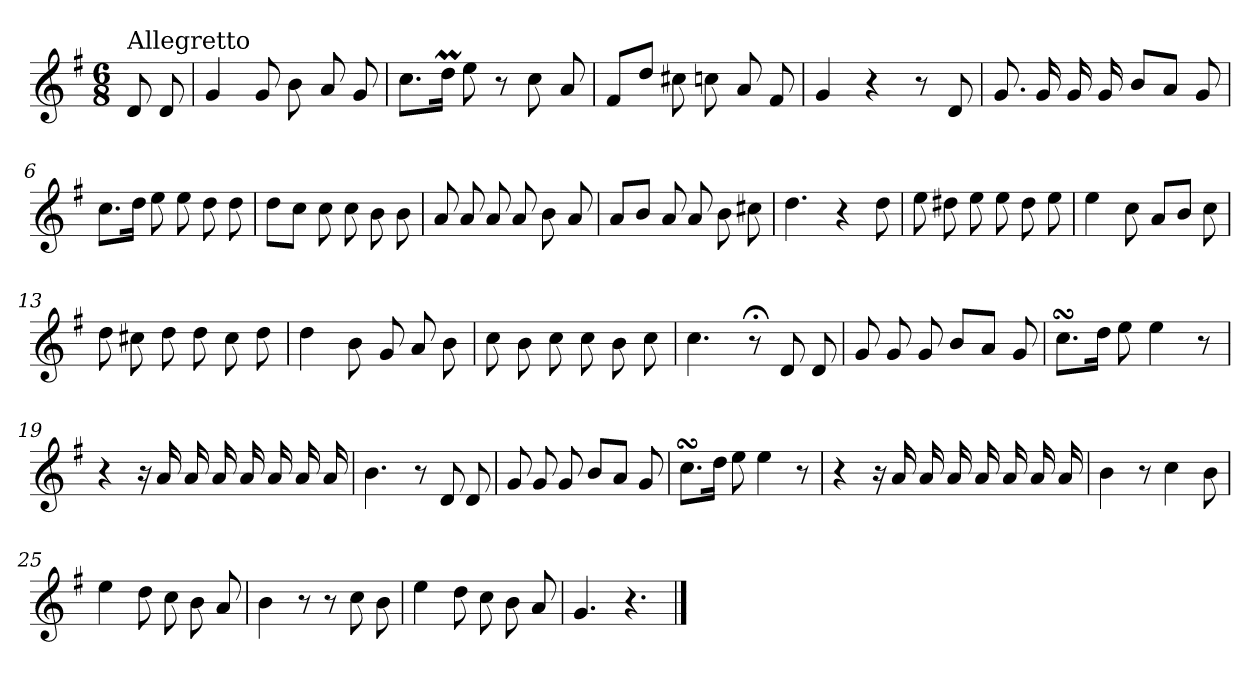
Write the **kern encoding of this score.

**kern
*part1
*staff1
*clefG2
*k[f#]
*G:
*M6/8
=
!LO:TX:a:t=Allegretto
8d/
8d/
=1
4g/
8g/
8b\
8a/
8g/
=2
8.cc\L
16ddM\Jk
8ee\
8r
8cc\
8a/
=3
8f#/L
8dd/J
8cc#X\
8ccn\
8a/
8f#/
=4
4g/
4r
8r
8d/
=5
8.g/
16g/
16g/
16g/
8b/L
8a/J
8g/
!!LO:LB:g=z
=6
8.cc\L
16dd\Jk
8ee\
8ee\
8dd\
8dd\
=7
8dd\L
8cc\J
8cc\
8cc\
8b\
8b\
=8
8a/
8a/
8a/
8a/
8b\
8a/
=9
8a/L
8b/J
8a/
8a/
8b\
8cc#X\
=10
4.dd\
4r
8dd\
=11
8ee\
8dd#X\
8ee\
8ee\
8dd#\
8ee\
!!LO:LB:g=z
=12
4ee\
8cc\
8a/L
8b/J
8cc\
!!LO:LB:g=z
=13
8dd\
8cc#X\
8dd\
8dd\
8cc#\
8dd\
!!LO:LB:g=z
=14
4dd\
8b\
8g/
8a/
8b\
=15
8cc\
8b\
8cc\
8cc\
8b\
8cc\
=16
4.cc\
8r;<
8d/
8d/
=17
8g/
8g/
8g/
8b/L
8a/J
8g/
=18
8.ccsSSs\L
16dd\Jk
8ee\
4ee\
8r
!!LO:LB:g=z
=19
4r
16r
16a/
16a/
16a/
16a/
16a/
16a/
16a/
=20
4.b\
8r
8d/
8d/
=21
8g/
8g/
8g/
8b/L
8a/J
8g/
=22
8.ccsSSs\L
16dd\Jk
8ee\
4ee\
8r
=23
4r
16r
16a/
16a/
16a/
16a/
16a/
16a/
16a/
!!LO:LB:g=z
=24
4b\
8r
4cc\
8b\
=25
4ee\
8dd\
8cc\
8b\
8a/
=26
4b\
8r
8r
8cc\
8b\
=27
4ee\
8dd\
8cc\
8b\
8a/
=28
4.g/
4.r
==
*-
